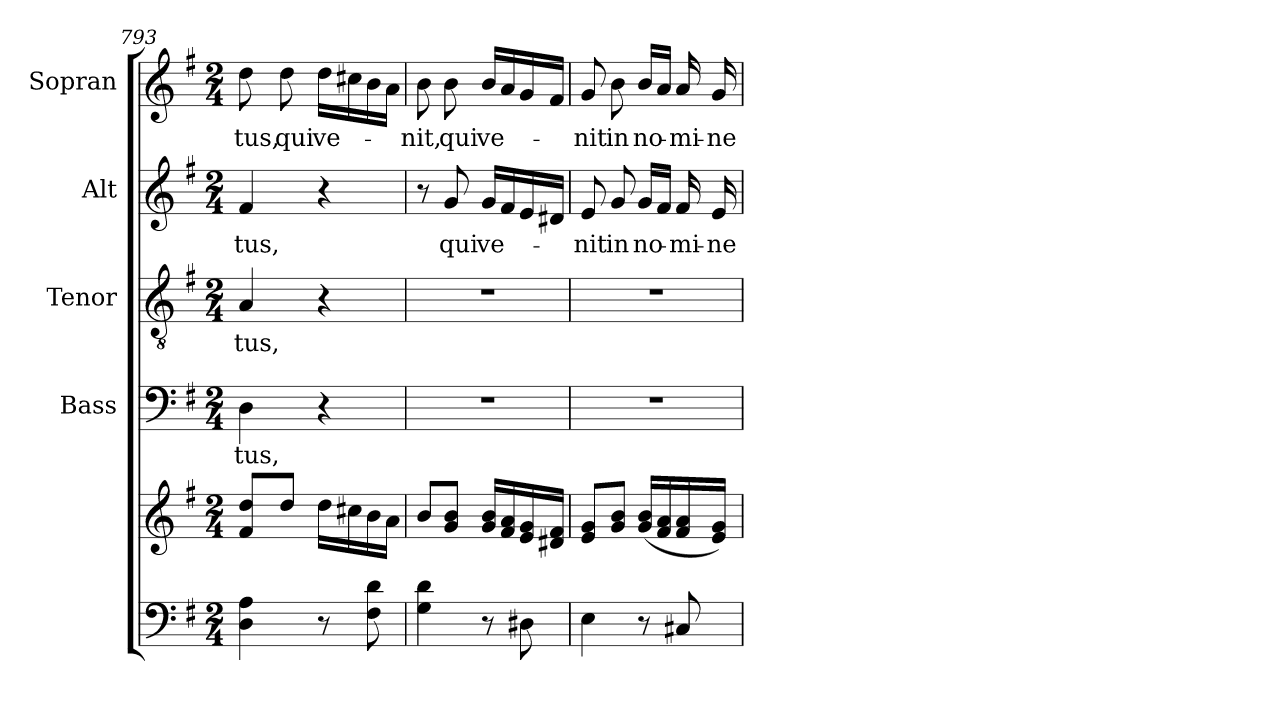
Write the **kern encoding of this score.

**kern	**kern	**kern	**text	**kern	**text	**kern	**text	**kern	**text
*part5	*part5	*part4	*part4	*part3	*part3	*part2	*part2	*part1	*part1
*staff6	*staff5	*staff4	*staff4	*staff3	*staff3	*staff2	*staff2	*staff1	*staff1
*	*	*I"Bass	*	*I"Tenor	*	*I"Alt	*	*I"Sopran	*
*	*	*I'B.	*	*I'T.	*	*I'A.	*	*I'S.	*
*clefF4	*clefG2	*clefF4	*	*clefGv2	*	*clefG2	*	*clefG2	*
*k[f#]	*k[f#]	*k[f#]	*	*k[f#]	*	*k[f#]	*	*k[f#]	*
*G:	*G:	*G:	*	*G:	*	*G:	*	*G:	*
*M2/4	*M2/4	*M2/4	*	*M2/4	*	*M2/4	*	*M2/4	*
=793	=793	=793	=793	=793	=793	=793	=793	=793	=793
!	!	!	!LO:LY:b	!	!LO:LY:b	!	!LO:LY:b	!	!LO:LY:b
4D\ 4A\	8f#/ 8dd/L	4D\	-tus,	4A/	-tus,	4f#/	-tus,	8dd\	-tus,
!	!	!	!	!	!	!	!	!	!LO:LY:b
.	8dd/J	.	.	.	.	.	.	8dd\	qui
!	!	!	!	!	!	!	!	!	!LO:LY:b
8r	16dd\LL	4r	.	4r	.	4r	.	16dd\LL	ve-
.	16cc#X\	.	.	.	.	.	.	16cc#X\	.
8F#\ 8d\	16b\	.	.	.	.	.	.	16b\	.
.	16a\JJ	.	.	.	.	.	.	16a\JJ	.
=794	=794	=794	=794	=794	=794	=794	=794	=794	=794
!	!	!	!	!	!	!	!	!	!LO:LY:b
4G\ 4d\	8b/L	2r	.	2r	.	8r	.	8b\	-nit,
!	!	!	!	!	!	!	!LO:LY:b	!	!LO:LY:b
.	8g/ 8b/J	.	.	.	.	8g/	qui	8b\	qui
!	!	!	!	!	!	!	!LO:LY:b	!	!LO:LY:b
8r	16g/ 16b/LL	.	.	.	.	16g/LL	ve-	16b/LL	ve-
.	16f#/ 16a/	.	.	.	.	16f#/	.	16a/	.
8D#X\	16e/ 16g/	.	.	.	.	16e/	.	16g/	.
.	16d#X/ 16f#/JJ	.	.	.	.	16d#X/JJ	.	16f#/JJ	.
=795	=795	=795	=795	=795	=795	=795	=795	=795	=795
!	!	!	!	!	!	!	!LO:LY:b	!	!LO:LY:b
4E\	8e/ 8g/L	2r	.	2r	.	8e/	-nit	8g/	-nit
!	!	!	!	!	!	!	!LO:LY:b	!	!LO:LY:b
.	8g/ 8b/J	.	.	.	.	8g/	in	8b\	in
!	!	!	!	!	!	!	!LO:LY:b	!	!LO:LY:b
8r	(<16g/ 16b/LL	.	.	.	.	16g/LL	no-	16b/LL	no-
.	16f#/ 16a/	.	.	.	.	16f#/JJ	.	16a/JJ	.
!	!	!	!	!	!	!	!LO:LY:b	!	!LO:LY:b
8C#X/	16f#/ 16a/	.	.	.	.	16f#/	-mi-	16a/	-mi-
!	!	!	!	!	!	!	!LO:LY:b	!	!LO:LY:b
.	16e/ 16g/JJ)	.	.	.	.	16e/	-ne	16g/	-ne
=	=	=	=	=	=	=	=	=	=
*-	*-	*-	*-	*-	*-	*-	*-	*-	*-
